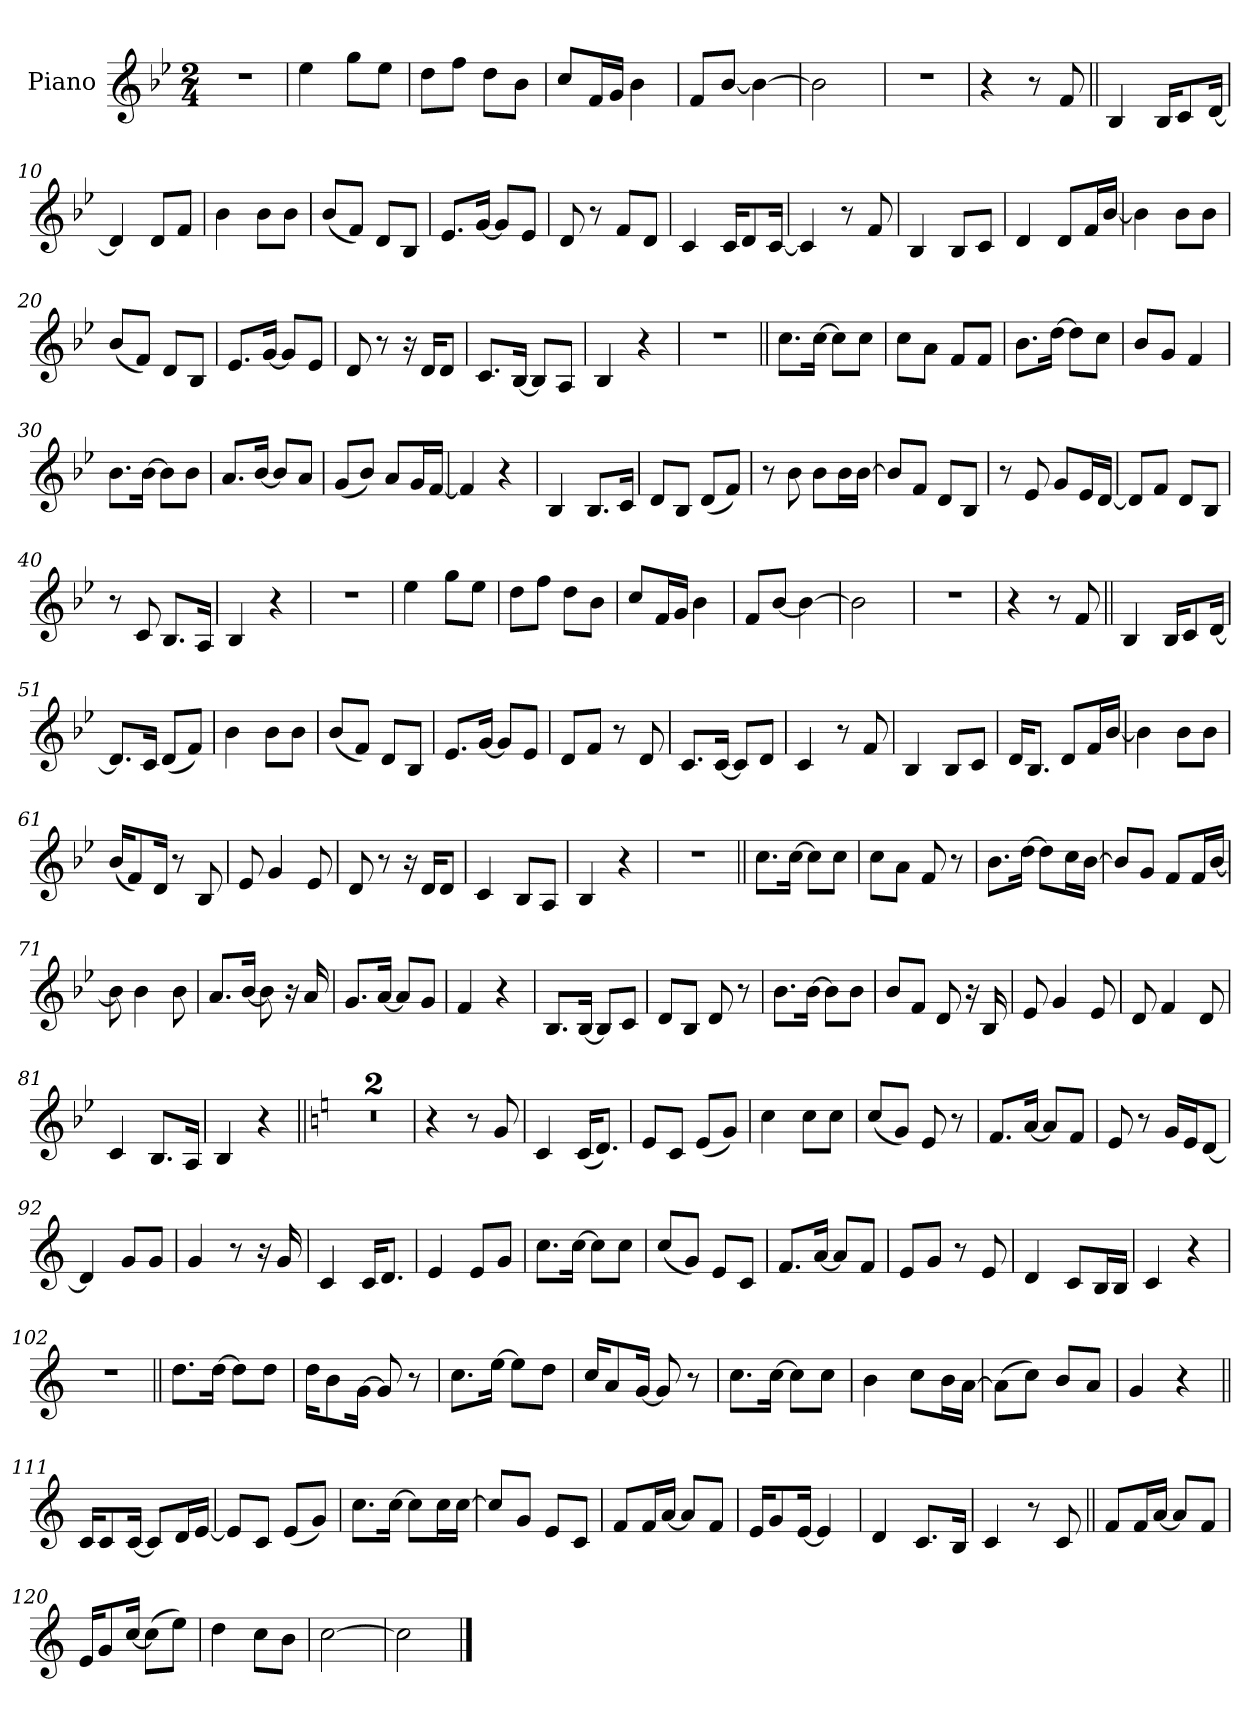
**kern
*part1
*staff1
*I"Piano
*I'Pno.
*clefG2
*k[b-e-]
*M2/4
=1
2r
=2
4ee-!
8gg!L
8ee-!J
=3
8dd!L
8ff!J
8dd!L
8b-!J
=4
8cc!L
16f!L
16g!JJ
4b-!
=5
8f!L
[8b-!J
4b-!_
=6
2b-!]
=7
2r
=8
4r
8r
8f
=9||
4B-
16B-KL
8c
[16dJk
=10
4d]
8dL
8fJ
=11
4b-
8b-L
8b-J
=12
(<8b-L
8fJ)
8dL
8B-J
=13
8.e-L
[16gJk
8gL]
8e-J
=14
8d
8r
8fL
8dJ
=15
4c
16cKL
8d
[16cJk
=16
4c]
8r
8f
=17
4B-
8B-L
8cJ
=18
4d
8dL
16fL
[16b-JJ
=19
4b-]
8b-L
8b-J
=20
(<8b-L
8fJ)
8dL
8B-J
=21
8.e-L
[16gJk
8gL]
8e-J
=22
8d
8r
16r
16dKL
8dJ
=23
8.cL
[16B-Jk
8B-L]
8AJ
=24
4B-
4r
=25
2r
=26||
8.ccL
[16ccJk
8ccL]
8ccJ
=27
8ccL
8aJ
8fL
8fJ
=28
8.b-L
[16ddJk
8ddL]
8ccJ
=29
8b-L
8gJ
4f
=30
8.b-L
[16b-Jk
8b-L]
8b-J
=31
8.aL
[16b-Jk
8b-L]
8aJ
=32
(<8gL
8b-J)
8aL
16gL
[16fJJ
=33
4f]
4r
=34
4B-
8.B-L
16cJk
=35
8dL
8B-J
(<8dL
8fJ)
=36
8r
8b-
8b-L
16b-L
[16b-JJ
=37
8b-L]
8fJ
8dL
8B-J
=38
8r
8e-
8gL
16e-L
[16dJJ
=39
8dL]
8fJ
8dL
8B-J
=40
8r
8c
8.B-L
16AJk
=41
4B-
4r
=42
2r
=43
4ee-!
8gg!L
8ee-!J
=44
8dd!L
8ff!J
8dd!L
8b-!J
=45
8cc!L
16f!L
16g!JJ
4b-!
=46
8f!L
[8b-!J
4b-!_
=47
2b-!]
=48
2r
=49
4r
8r
8f
=50||
4B-
16B-KL
8c
[16dJk
=51
8.dL]
16cJk
(<8dL
8fJ)
=52
4b-
8b-L
8b-J
=53
(<8b-L
8fJ)
8dL
8B-J
=54
8.e-L
[16gJk
8gL]
8e-J
=55
8dL
8fJ
8r
8d
=56
8.cL
[16cJk
8cL]
8dJ
=57
4c
8r
8f
=58
4B-
8B-L
8cJ
=59
16dKL
8.B-J
8dL
16fL
[16b-JJ
=60
4b-]
8b-L
8b-J
=61
(<16b-KL
8f)
16dJk
8r
8B-
=62
8e-
4g
8e-
=63
8d
8r
16r
16dKL
8dJ
=64
4c
8B-L
8AJ
=65
4B-
4r
=66
2r
=67||
8.ccL
[16ccJk
8ccL]
8ccJ
=68
8ccL
8aJ
8f
8r
=69
8.b-L
[16ddJk
8ddL]
16ccL
[16b-JJ
=70
8b-L]
8gJ
8fL
16fL
[16b-JJ
=71
8b-]
4b-
8b-
=72
8.aL
[16b-Jk
8b-]
16r
16a
=73
8.gL
[16aJk
8aL]
8gJ
=74
4f
4r
=75
8.B-L
[16B-Jk
8B-L]
8cJ
=76
8dL
8B-J
8d
8r
=77
8.b-L
[16b-Jk
8b-L]
8b-J
=78
8b-L
8fJ
8d
16r
16B-
=79
8e-
4g
8e-
=80
8d
4f
8d
=81
4c
8.B-L
16AJk
=82
4B-
4r
=83||
*k[]
2r
=84
2r
=85
4r
8r
8g
=86
4c
(<16cKL
8.dJ)
=87
8eL
8cJ
(<8eL
8gJ)
=88
4cc
8ccL
8ccJ
=89
(<8ccL
8gJ)
8e
8r
=90
8.fL
[16aJk
8aL]
8fJ
=91
8e
8r
16gLL
16eJ
[8dJ
=92
4d]
8gL
8gJ
=93
4g
8r
16r
16g
=94
4c
16cKL
8.dJ
=95
4e
8eL
8gJ
=96
8.ccL
[16ccJk
8ccL]
8ccJ
=97
(<8ccL
8gJ)
8eL
8cJ
=98
8.fL
[16aJk
8aL]
8fJ
=99
8eL
8gJ
8r
8e
=100
4d
8cL
16BL
16BJJ
=101
4c
4r
=102
2r
=103||
8.ddL
[16ddJk
8ddL]
8ddJ
=104
16ddKL
8b
[16gJk
8g]
8r
=105
8.ccL
[16eeJk
8eeL]
8ddJ
=106
16ccKL
8a
[16gJk
8g]
8r
=107
8.ccL
[16ccJk
8ccL]
8ccJ
=108
4b
8ccL
16bL
[16aJJ
=109
(>8aL]
8ccJ)
8bL
8aJ
=110
4g
4r
=111||
16cKL
8c
[16cJk
8cL]
16dL
[16eJJ
=112
8eL]
8cJ
(<8eL
8gJ)
=113
8.ccL
[16ccJk
8ccL]
16ccL
[16ccJJ
=114
8ccL]
8gJ
8eL
8cJ
=115
8fL
16fL
[16aJJ
8aL]
8fJ
=116
16eKL
8g
[16eJk
4e]
=117
4d
8.cL
16BJk
=118
4c
8r
8c
=119||
8fL
16fL
[16aJJ
8aL]
8fJ
=120
16eKL
8g
[16ccJk
(>8ccL]
8eeJ)
=121
4dd
8ccL
8bJ
=122
[2cc
=123
2cc]
==
*-
